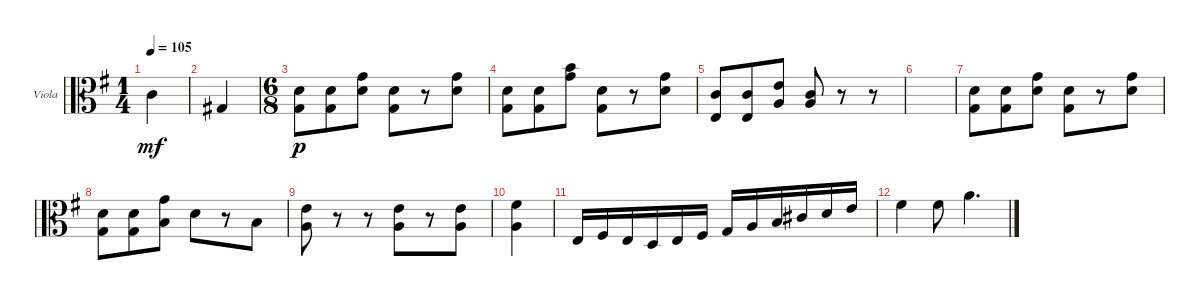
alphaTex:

\defaultSystemsLayout 4
\bracketExtendMode groupsimilarinstruments
\firstSystemTrackNameOrientation horizontal
\otherSystemsTrackNameOrientation horizontal
\track ("Viola" "Viola") {instrument viola}
\staff {score}
\tuning (A4 D4 G3 C3)
\ts (1 4)
\tempo 105
\clef c3
\ks g
12.4.4{dy mf instrument viola} |
8.4.4 |
\ts (6 8)
(0.3 0.2).8{dy p} (0.3 0.2).8 (5.2 7.3).8 (0.3 0.2).8 r.8 (5.2 7.3).8 |
(0.3 0.2).8 (0.3 0.2).8 (5.2 2.1).8 (0.3 0.2).8 r.8 (5.2 7.3).8 |
(4.4 5.3).8 (4.4 5.3).8 (2.2 2.3).8 (5.3 9.4).8 r.8 r.8 |
|
(0.3 0.2).8 (0.3 0.2).8 (5.2 7.3).8 (0.3 0.2).8 r.8 (5.2 7.3).8 |
(0.3 0.2).8 (0.3 0.2).8 (5.2 4.3).8 7.3.8 r.8 4.3.8 |
(2.3 2.2).8 r.8 r.8 (2.3 2.2).8 r.8 (2.3 2.2).8 |
(11.3 9.4).4 |
4.4.16 6.4.16 4.4.16 2.4.16 4.4.16 6.4.16 0.3.16 2.3.16 4.3.16 6.3.16 0.2.16 2.2.16 |
4.2.4 4.2.8 7.2.4{d}
